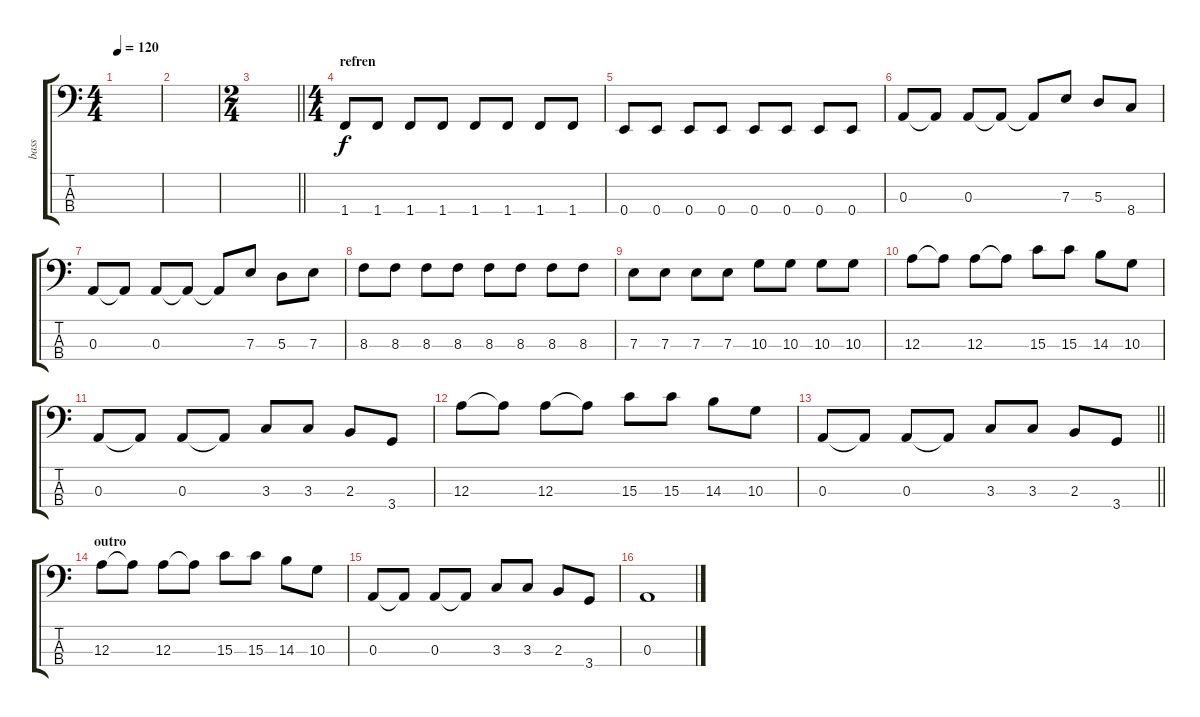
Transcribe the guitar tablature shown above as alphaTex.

\track ("bass" "bass") {instrument electricbasspick}
\staff {score tabs}
\tuning (G2 D2 A1 E1) {hide}
\ts (4 4)
\tempo 120
\clef f4
\ks c
|
|
\ts (2 4)
\barLineRight lightlight
|
\ts (4 4)
\section ("" "refren")
1.4.8 1.4.8 1.4.8 1.4.8 1.4.8 1.4.8 1.4.8 1.4.8 |
0.4.8 0.4.8 0.4.8 0.4.8 0.4.8 0.4.8 0.4.8 0.4.8 |
0.3.8 0.3{t}.8 0.3.8 0.3{t}.8 0.3{t}.8 7.3.8 5.3.8 8.4.8 |
0.3.8 0.3{t}.8 0.3.8 0.3{t}.8 0.3{t}.8 7.3.8 5.3.8 7.3.8 |
8.3.8 8.3.8 8.3.8 8.3.8 8.3.8 8.3.8 8.3.8 8.3.8 |
7.3.8 7.3.8 7.3.8 7.3.8 10.3.8 10.3.8 10.3.8 10.3.8 |
12.3.8 12.3{t}.8 12.3.8 12.3{t}.8 15.3.8 15.3.8 14.3.8 10.3.8 |
0.3.8 0.3{t}.8 0.3.8 0.3{t}.8 3.3.8 3.3.8 2.3.8 3.4.8 |
12.3.8 12.3{t}.8 12.3.8 12.3{t}.8 15.3.8 15.3.8 14.3.8 10.3.8 |
\barLineRight lightlight
0.3.8 0.3{t}.8 0.3.8 0.3{t}.8 3.3.8 3.3.8 2.3.8 3.4.8 |
\section ("" "outro")
12.3.8 12.3{t}.8 12.3.8 12.3{t}.8 15.3.8 15.3.8 14.3.8 10.3.8 |
0.3.8 0.3{t}.8 0.3.8 0.3{t}.8 3.3.8 3.3.8 2.3.8 3.4.8 |
0.3.1
